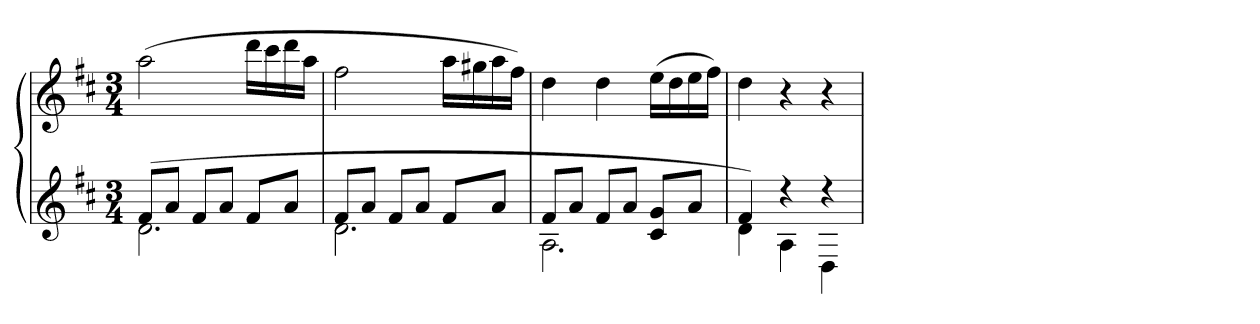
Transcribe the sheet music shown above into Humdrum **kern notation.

**kern	**kern
*part1	*part1
*staff2	*staff1
*clefG2	*clefG2
*k[f#c#]	*k[f#c#]
*M3/4	*M3/4
=	=
*^	*
(8f#L	2.d	(2aa
8aJ	.	.
8f#L	.	.
8aJ	.	.
8f#L	.	16dddLL
.	.	16ccc#
8aJ	.	16ddd
.	.	16aaJJ
=	=	=
8f#L	2.d	2ff#
8aJ	.	.
8f#L	.	.
8aJ	.	.
8f#L	.	16aaLL
.	.	16gg#X
8aJ	.	16aa
.	.	16ff#JJ)
=	=	=
8f#L	2.A	4dd
8aJ	.	.
8f#L	.	4dd
8aJ	.	.
8c# 8gL	.	(16eeLL
.	.	16dd
8aJ	.	16ee
.	.	16ff#JJ)
=	=	=
4f#)	4d	4dd
4r	4A	4r
4r	4D	4r
*v	*v	*
=	=
*-	*-
